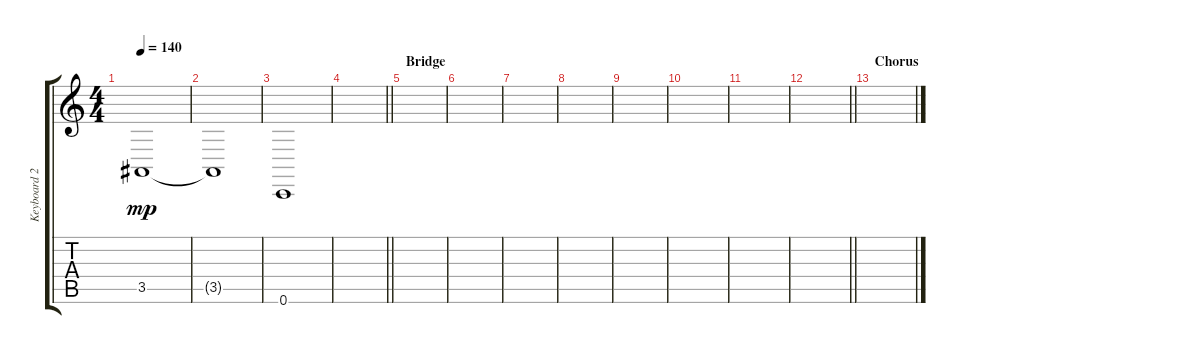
\track ("Keyboard 2" "Keyboard 2") {instrument tangoaccordion}
\staff {score tabs}
\tuning (D4 A3 F3 C3 G2 C2) {hide}
\ts (4 4)
\tempo 140
\clef g2
\ks c
3.5.1{dy mp} |
3.5{t}.1 |
0.6.1 |
\barLineRight lightlight
|
\section ("" "Bridge")
|
|
|
|
|
|
|
\barLineRight lightlight
|
\section ("" "Chorus")
